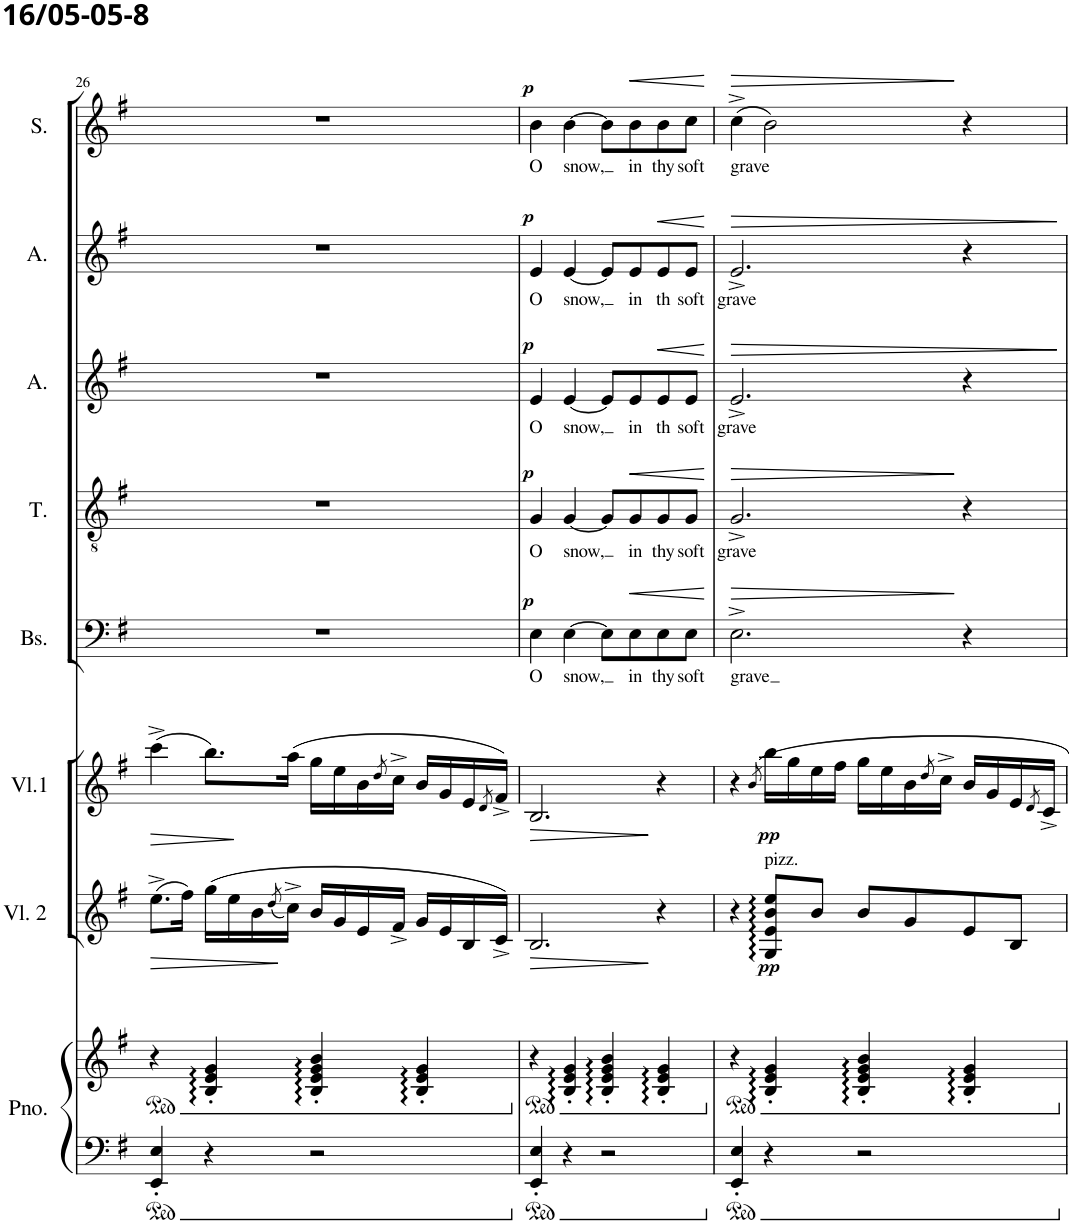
**kern	**kern	**kern	**dynam	**kern	**dynam	**kern	**text	**dynam	**kern	**text	**dynam	**kern	**text	**dynam	**kern	**text	**dynam	**kern	**text	**dynam
*part8	*part8	*part7	*part7	*part6	*part6	*part5	*part5	*part5	*part4	*part4	*part4	*part3	*part3	*part3	*part2	*part2	*part2	*part1	*part1	*part1
*staff9	*staff8	*staff7	*staff7	*staff6	*staff6	*staff5	*staff5	*staff5	*staff4	*staff4	*staff4	*staff3	*staff3	*staff3	*staff2	*staff2	*staff2	*staff1	*staff1	*staff1
*I"Piano	*	*I"Viool 2	*	*I"Viool 1	*	*I"Bas	*	*	*I"Tenor	*	*	*I"Alt	*	*	*I"Alt	*	*	*I"Sopraan	*	*
*I'Pno.	*	*I'Vl. 2	*	*I'Vl.1	*	*I'Bs.	*	*	*I'T.	*	*	*I'A.	*	*	*I'A.	*	*	*I'S.	*	*
!!LO:PB:g=z
*clefF4	*clefG2	*clefG2	*	*clefG2	*	*clefF4	*	*	*clefGv2	*	*	*clefG2	*	*	*clefG2	*	*	*clefG2	*	*
*k[f#]	*k[f#]	*k[f#]	*	*k[f#]	*	*k[f#]	*	*	*k[f#]	*	*	*k[f#]	*	*	*k[f#]	*	*	*k[f#]	*	*
*M4/4	*M4/4	*M4/4	*	*M4/4	*	*M4/4	*	*	*M4/4	*	*	*M4/4	*	*	*M4/4	*	*	*M4/4	*	*
*	*ped	*	*	*	*	*	*	*	*	*	*	*	*	*	*	*	*	*	*	*
=26	=26	=26	=26	=26	=26	=26	=26	=26	=26	=26	=26	=26	=26	=26	=26	=26	=26	=26	=26	=26
!	!	!	!LO:HP:b	!	!LO:HP:b	!	!	!	!	!	!	!	!	!	!	!	!	!	!	!
4EE/' 4E/'	4r	(8.ee^\L	>	(4ccc^\	>	1r	.	.	1r	.	.	1r	.	.	1r	.	.	1r	.	.
.	.	16ff#\Jk)	.	.	.	.	.	.	.	.	.	.	.	.	.	.	.	.	.	.
4r	4B/' 4e/' 4g/'	(16gg\LL	.	8.bb\L)	.	.	.	.	.	.	.	.	.	.	.	.	.	.	.	.
.	.	16ee\	.	.	.	.	.	.	.	.	.	.	.	.	.	.	.	.	.	.
.	.	16b\	.	.	.	.	.	.	.	.	.	.	.	.	.	.	.	.	.	.
.	.	(8qdd/	.	.	.	.	.	.	.	.	.	.	.	.	.	.	.	.	.	.
.	.	16cc^\JJ)	]	(16aa\Jk	]	.	.	.	.	.	.	.	.	.	.	.	.	.	.	.
2r	4B/' 4e/' 4g/' 4b/'	16b/LL	.	16gg\LL	.	.	.	.	.	.	.	.	.	.	.	.	.	.	.	.
.	.	16g/	.	16ee\	.	.	.	.	.	.	.	.	.	.	.	.	.	.	.	.
.	.	16e/	.	16b\	.	.	.	.	.	.	.	.	.	.	.	.	.	.	.	.
.	.	.	.	8qdd/	.	.	.	.	.	.	.	.	.	.	.	.	.	.	.	.
.	.	16f#^/JJ	.	16cc^\JJ	.	.	.	.	.	.	.	.	.	.	.	.	.	.	.	.
.	4B/' 4e/' 4g/'	16g/LL	.	16b/LL	.	.	.	.	.	.	.	.	.	.	.	.	.	.	.	.
.	.	16e/	.	16g/	.	.	.	.	.	.	.	.	.	.	.	.	.	.	.	.
.	.	16B/	.	16e/	.	.	.	.	.	.	.	.	.	.	.	.	.	.	.	.
.	.	.	.	8qd/)	.	.	.	.	.	.	.	.	.	.	.	.	.	.	.	.
.	.	16c^/JJ)	.	16f#^/JJ	.	.	.	.	.	.	.	.	.	.	.	.	.	.	.	.
=27	=27	=27	=27	=27	=27	=27	=27	=27	=27	=27	=27	=27	=27	=27	=27	=27	=27	=27	=27	=27
*	*Xped	*	*	*	*	*	*	*	*	*	*	*	*	*	*	*	*	*	*	*
*	*ped	*	*	*	*	*	*	*	*	*	*	*	*	*	*	*	*	*	*	*
!	!	!	!LO:HP:b	!	!LO:HP:b	!	!LO:LY:b	!LO:DY:a	!	!LO:LY:b	!LO:DY:a	!	!LO:LY:b	!LO:DY:a	!	!LO:LY:b	!LO:DY:a	!	!LO:LY:b	!LO:DY:a
4EE/' 4E/'	4r	2.B/	>	2.B/	>	4E\	O	p	4G/	O	p	4e/	O	p	4e/	O	p	4b\	O	p
!	!	!	!	!	!	!	!LO:LY:b	!	!	!LO:LY:b	!	!	!LO:LY:b	!	!	!LO:LY:b	!	!	!LO:LY:b	!
4r	4B/' 4e/' 4g/'	.	.	.	.	[4E\	snow,	.	[4G/	snow,	.	[4e/	snow,	.	[4e/	snow,	.	[4b\	snow,	.
2r	4B/' 4e/' 4g/' 4b/'	.	.	.	.	8E\L]	.	.	8G/L]	.	.	8e/L]	.	.	8e/L]	.	.	8b\L]	.	.
!	!	!	!	!	!	!	!LO:LY:b	!LO:HP:b	!	!LO:LY:b	!LO:HP:b	!	!LO:LY:b	!	!	!LO:LY:b	!	!	!LO:LY:b	!LO:HP:b
.	.	.	.	.	.	8E\	in	<	8G/	in	<	8e/	in	.	8e/	in	.	8b\	in	<
!	!	!	!	!	!	!	!LO:LY:b	!	!	!LO:LY:b	!	!	!LO:LY:b	!LO:HP:b	!	!LO:LY:b	!LO:HP:b	!	!LO:LY:b	!
.	4B/' 4e/' 4g/'	4r	]	4r	]	8E\	thy	.	8G/	thy	.	8e/	th	<	8e/	th	<	8b\	thy	.
!	!	!	!	!	!	!	!LO:LY:b	!	!	!LO:LY:b	!	!	!LO:LY:b	!	!	!LO:LY:b	!	!	!LO:LY:b	!
.	.	.	.	.	.	8E\J	soft	.	8G/J	soft	.	8e/J	soft	.	8e/J	soft	.	8cc\J	soft	.
.	.	.	.	.	.	.	.	[	.	.	[	.	.	[	.	.	[	.	.	[
=28	=28	=28	=28	=28	=28	=28	=28	=28	=28	=28	=28	=28	=28	=28	=28	=28	=28	=28	=28	=28
*	*Xped	*	*	*	*	*	*	*	*	*	*	*	*	*	*	*	*	*	*	*
*	*ped	*	*	*	*	*	*	*	*	*	*	*	*	*	*	*	*	*	*	*
!	!	!	!	!	!	!	!LO:LY:b	!LO:HP:b	!	!LO:LY:b	!LO:HP:b	!	!LO:LY:b	!LO:HP:b	!	!LO:LY:b	!LO:HP:b	!	!LO:LY:b	!LO:HP:b
4EE/' 4E/'	4r	4r	.	4r	.	2.E^\	grave	>	2.G^/	grave	>	2.e^/	grave	>	2.e^/	grave	>	(4cc^\	grave	>
.	.	.	.	(8qb/	.	.	.	.	.	.	.	.	.	.	.	.	.	.	.	.
!	!	!LO:TX:a:t=pizz.	!	!	!	!	!	!	!	!	!	!	!	!	!	!	!	!	!	!
!	!	!	!LO:DY:b	!	!LO:DY:b	!	!	!	!	!	!	!	!	!	!	!	!	!	!	!
4r	4B/' 4e/' 4g/'	8G/ 8e/ 8b/ 8ee/L	pp	16bb\LL	pp	.	.	.	.	.	.	.	.	.	.	.	.	2b\)	.	.
.	.	.	.	16gg\	.	.	.	.	.	.	.	.	.	.	.	.	.	.	.	.
.	.	8b/J	.	16ee\	.	.	.	.	.	.	.	.	.	.	.	.	.	.	.	.
.	.	.	.	16ff#\JJ	.	.	.	.	.	.	.	.	.	.	.	.	.	.	.	.
2r	4B/' 4e/' 4g/' 4b/'	8b/L	.	16gg\LL	.	.	.	.	.	.	.	.	.	.	.	.	.	.	.	.
.	.	.	.	16ee\	.	.	.	.	.	.	.	.	.	.	.	.	.	.	.	.
.	.	8g/	.	16b\	.	.	.	.	.	.	.	.	.	.	.	.	.	.	.	.
.	.	.	.	8qdd/	.	.	.	.	.	.	.	.	.	.	.	.	.	.	.	.
.	.	.	.	16cc^\JJ	.	.	.	.	.	.	.	.	.	.	.	.	.	.	.	.
.	4B/' 4e/' 4g/'	8e/	.	16b/LL	.	4r	.	]	4r	.	]	4r	.	.	4r	.	.	4r	.	]
.	.	.	.	16g/	.	.	.	.	.	.	.	.	.	.	.	.	.	.	.	.
.	.	8B/J	.	16e/	.	.	.	.	.	.	.	.	.	.	.	.	.	.	.	.
.	.	.	.	8qd/)	.	.	.	.	.	.	.	.	.	.	.	.	.	.	.	.
.	.	.	.	16c^/JJ	.	.	.	.	.	.	.	.	.	.	.	.	.	.	.	.
.	.	.	.	.	.	.	.	.	.	.	.	.	.	]	.	.	]	.	.	.
*	*Xped	*	*	*	*	*	*	*	*	*	*	*	*	*	*	*	*	*	*	*
=	=	=	=	=	=	=	=	=	=	=	=	=	=	=	=	=	=	=	=	=
*-	*-	*-	*-	*-	*-	*-	*-	*-	*-	*-	*-	*-	*-	*-	*-	*-	*-	*-	*-	*-
